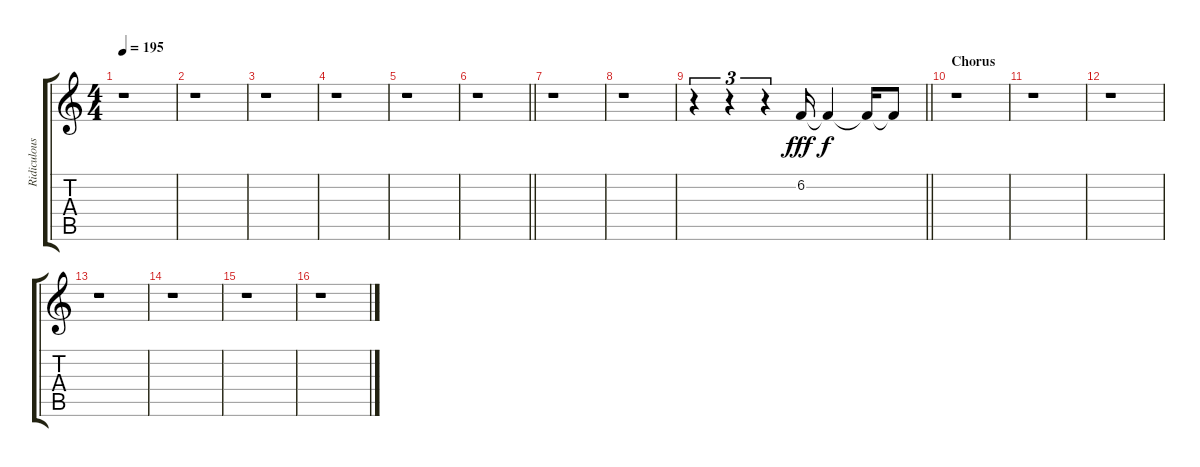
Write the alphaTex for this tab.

\track ("Ridiculously Dope Sound Effects" "Ridiculous") {instrument taikodrum}
\staff {score tabs}
\tuning (E4 B3 G3 D3 A2 D2) {hide}
\ts (4 4)
\tempo 195
\clef g2
\ks c
r.1{dy fff} |
r.1 |
r.1 |
r.1 |
r.1 |
\barLineRight lightlight
r.1 |
r.1 |
r.1 |
\barLineRight lightlight
r.4{tu (3 2) volume 16 instrument reversecymbal} r.4{tu (3 2)} r.4{tu (3 2)} 6.2.16 6.2{t}.4{dy f} 6.2{t}.16 6.2{t}.8 |
\section ("" "Chorus")
r.1 |
r.1 |
r.1 |
r.1 |
r.1 |
r.1 |
r.1
